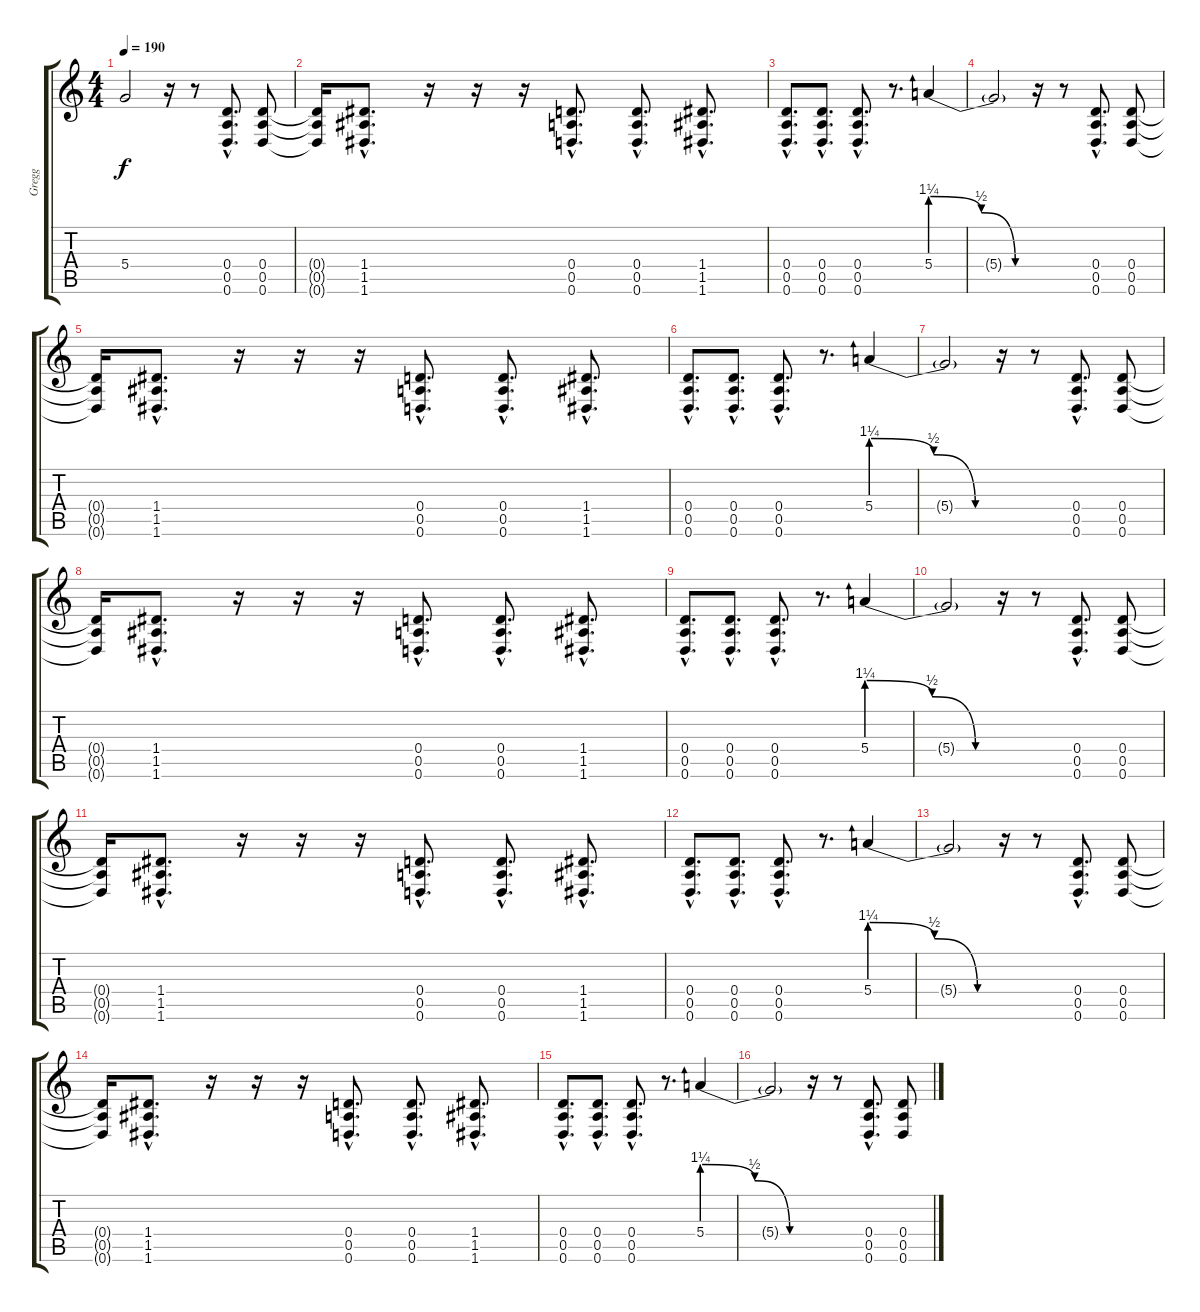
\track ("Gregg" "Gregg") {instrument overdrivenguitar}
\staff {score tabs}
\tuning (E4 B3 G3 D3 A2 D2) {hide}
\ts (4 4)
\tempo 190
\clef g2
\ks c
5.4{t}.2{dy f} r.16 r.8 (0.4{hac} 0.5{hac} 0.6{hac}).8{d} (0.4 0.5 0.6).8 |
(0.4{t} 0.5{t} 0.6{t}).16 (1.4{hac} 1.5{hac} 1.6{hac}).8{d} r.16 r.16 r.16 (0.4{hac} 0.5{hac} 0.6{hac}).8{d} (0.4{hac} 0.5{hac} 0.6{hac}).8{d} (1.4{hac} 1.5{hac} 1.6{hac}).8{d} |
(0.4{hac} 0.5{hac} 0.6{hac}).8{d} (0.4{hac} 0.5{hac} 0.6{hac}).8{d} (0.4{hac} 0.5{hac} 0.6{hac}).8{d} r.8{d} 5.4{be (custom 0 5 30 2 50 0 60 0)}.4 |
5.4{t}.2 r.16 r.8 (0.4{hac} 0.5{hac} 0.6{hac}).8{d} (0.4 0.5 0.6).8 |
(0.4{t} 0.5{t} 0.6{t}).16 (1.4{hac} 1.5{hac} 1.6{hac}).8{d} r.16 r.16 r.16 (0.4{hac} 0.5{hac} 0.6{hac}).8{d} (0.4{hac} 0.5{hac} 0.6{hac}).8{d} (1.4{hac} 1.5{hac} 1.6{hac}).8{d} |
(0.4{hac} 0.5{hac} 0.6{hac}).8{d} (0.4{hac} 0.5{hac} 0.6{hac}).8{d} (0.4{hac} 0.5{hac} 0.6{hac}).8{d} r.8{d} 5.4{be (custom 0 5 30 2 50 0 60 0)}.4 |
5.4{t}.2 r.16 r.8 (0.4{hac} 0.5{hac} 0.6{hac}).8{d} (0.4 0.5 0.6).8 |
(0.4{t} 0.5{t} 0.6{t}).16 (1.4{hac} 1.5{hac} 1.6{hac}).8{d} r.16 r.16 r.16 (0.4{hac} 0.5{hac} 0.6{hac}).8{d} (0.4{hac} 0.5{hac} 0.6{hac}).8{d} (1.4{hac} 1.5{hac} 1.6{hac}).8{d} |
(0.4{hac} 0.5{hac} 0.6{hac}).8{d} (0.4{hac} 0.5{hac} 0.6{hac}).8{d} (0.4{hac} 0.5{hac} 0.6{hac}).8{d} r.8{d} 5.4{be (custom 0 5 30 2 50 0 60 0)}.4 |
5.4{t}.2 r.16 r.8 (0.4{hac} 0.5{hac} 0.6{hac}).8{d} (0.4 0.5 0.6).8 |
(0.4{t} 0.5{t} 0.6{t}).16 (1.4{hac} 1.5{hac} 1.6{hac}).8{d} r.16 r.16 r.16 (0.4{hac} 0.5{hac} 0.6{hac}).8{d} (0.4{hac} 0.5{hac} 0.6{hac}).8{d} (1.4{hac} 1.5{hac} 1.6{hac}).8{d} |
(0.4{hac} 0.5{hac} 0.6{hac}).8{d} (0.4{hac} 0.5{hac} 0.6{hac}).8{d} (0.4{hac} 0.5{hac} 0.6{hac}).8{d} r.8{d} 5.4{be (custom 0 5 30 2 50 0 60 0)}.4 |
5.4{t}.2 r.16 r.8 (0.4{hac} 0.5{hac} 0.6{hac}).8{d} (0.4 0.5 0.6).8 |
(0.4{t} 0.5{t} 0.6{t}).16 (1.4{hac} 1.5{hac} 1.6{hac}).8{d} r.16 r.16 r.16 (0.4{hac} 0.5{hac} 0.6{hac}).8{d} (0.4{hac} 0.5{hac} 0.6{hac}).8{d} (1.4{hac} 1.5{hac} 1.6{hac}).8{d} |
(0.4{hac} 0.5{hac} 0.6{hac}).8{d} (0.4{hac} 0.5{hac} 0.6{hac}).8{d} (0.4{hac} 0.5{hac} 0.6{hac}).8{d} r.8{d} 5.4{be (custom 0 5 30 2 50 0 60 0)}.4 |
5.4{t}.2 r.16 r.8 (0.4{hac} 0.5{hac} 0.6{hac}).8{d} (0.4 0.5 0.6).8
